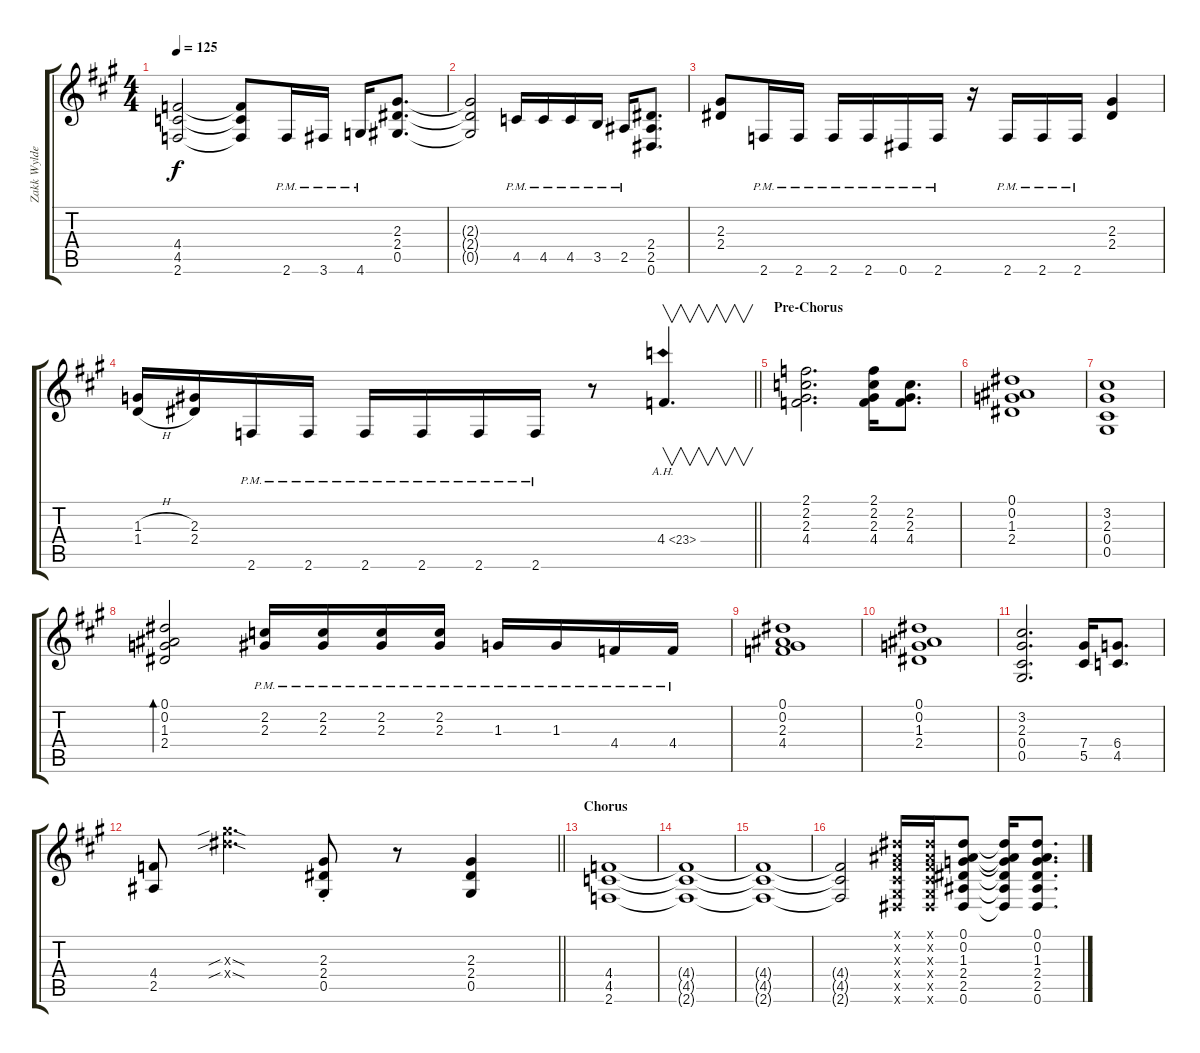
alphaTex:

\track ("Zakk Wylde - Rhytm Guitar I" "Zakk Wylde") {instrument distortionguitar}
\staff {score tabs}
\tuning (Eb4 Bb3 Gb3 Db3 Ab2 Eb2) {hide}
\ts (4 4)
\tempo 125
\clef g2
\ks a
(4.4 4.5 2.6).2{dy f} (4.4{t} 4.5{t} 2.6{t}).8 2.6{pm}.16 3.6{pm}.16 4.6{pm}.16 (2.3 2.4 0.5).8{d} |
(2.3{t} 2.4{t} 0.5{t}).2 4.5{pm}.16 4.5{pm}.16 4.5{pm}.16 3.5{pm}.16 2.5{pm}.16 (2.4 2.5 0.6).8{d} |
(2.3 2.4).8 2.6{pm}.16 2.6{pm}.16 2.6{pm}.16 2.6{pm}.16 0.6{pm}.16 2.6{pm}.16 r.16 2.6{pm}.16 2.6{pm}.16 2.6{pm}.16 (2.3 2.4).4 |
\barLineRight lightlight
(1.3{h} 1.4{h}).16 (2.3 2.4).16 2.6{pm}.16 2.6{pm}.16 2.6{pm}.16 2.6{pm}.16 2.6{pm}.16 2.6{pm}.16 r.8 4.4{ah 19}.4{v d} |
\section ("" "Pre-Chorus")
(2.1 2.2 2.3 4.4).2{d} (2.1 2.2 2.3 4.4).16 (2.2 2.3 4.4).8{d} |
(0.1 0.2 1.3 2.4).1 |
(3.2 2.3 0.4 0.5).1 |
(0.1 0.2 1.3 2.4).2{bd 240} (2.2{pm} 2.3{pm}).16 (2.2{pm} 2.3{pm}).16 (2.2{pm} 2.3{pm}).16 (2.2{pm} 2.3{pm}).16 1.3{pm}.16 1.3{pm}.16 4.4{pm}.16 4.4{pm}.16 |
(0.1 0.2 2.3 4.4).1 |
(0.1 0.2 1.3 2.4).1 |
(3.2 2.3 0.4 0.5).2{d} (7.4 5.5).16 (6.4 4.5).8{d} |
\barLineRight lightlight
(4.4 2.5).8 (14.3{sib sod x} 14.4{sib sod x}).4{d} (2.3{st} 2.4{st} 0.5{st}).8 r.8 (2.3 2.4 0.5).4 |
\section ("" "Chorus")
(4.4 4.5 2.6).1 |
(4.4{t} 4.5{t} 2.6{t}).1 |
(4.4{t} 4.5{t} 2.6{t}).1 |
(4.4{t} 4.5{t} 2.6{t}).2 (0.1{x} 0.2{x} 0.3{x} 0.4{x} 0.5{x} 0.6{x}).16 (0.1{x} 0.2{x} 0.3{x} 0.4{x} 0.5{x} 0.6{x}).16 (0.1 0.2 1.3 2.4 2.5 0.6).8 (0.1{t} 0.2{t} 1.3{t} 2.4{t} 2.5{t} 0.6{t}).16 (0.1 0.2 1.3 2.4 2.5 0.6).8{d}
